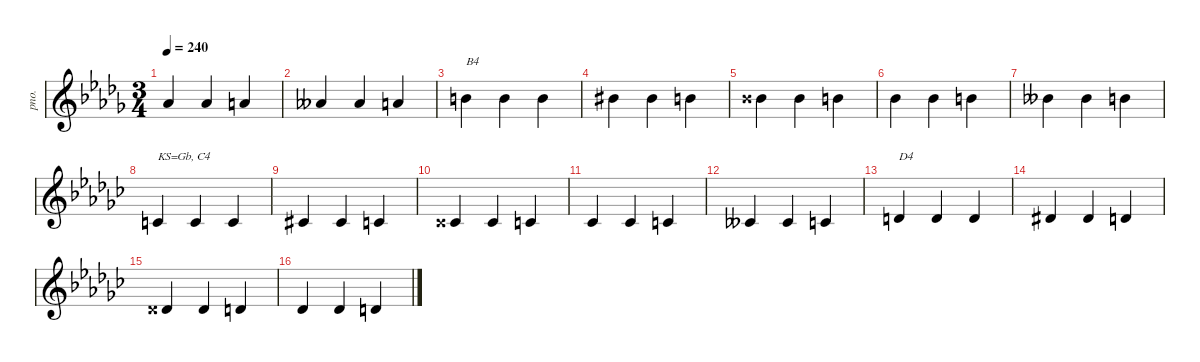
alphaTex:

\defaultSystemsLayout 4
\hideDynamics
\bracketExtendMode nobrackets
\track ("Acoustic Piano" "pno.") {instrument acousticgrandpiano}
\staff {score}
\tuning (E4 B3 G3 D3 A2 E2)
\ts (3 4)
\tempo 240
\clef g2
\ks db
9.2{acc b}.4{dy mf beam Up} 9.2{acc b}.4{beam Up} 10.2{acc forcenatural}.4{beam Up} |
8.2{acc bb}.4{beam Up} 8.2{acc bb}.4{beam Up} 10.2{acc forcenatural}.4{beam Up} |
12.2{acc forcenatural}.4{txt "B4" beam Down} 12.2{acc forcenatural}.4{beam Down} 12.2{acc forcenatural}.4{beam Down} |
13.2{acc #}.4{beam Down} 13.2{acc #}.4{beam Down} 12.2{acc forcenatural}.4{beam Down} |
14.2{acc x}.4{beam Down} 14.2{acc x}.4{beam Down} 12.2{acc forcenatural}.4{beam Down} |
11.2{acc b}.4{beam Down} 11.2{acc b}.4{beam Down} 12.2{acc forcenatural}.4{beam Down} |
10.2{acc bb}.4{beam Down} 10.2{acc bb}.4{beam Down} 12.2{acc forcenatural}.4{beam Down} |
\ks gb
1.2{acc forcenatural}.4{txt "KS=Gb, C4" beam Up} 1.2{acc forcenatural}.4{beam Up} 1.2{acc forcenatural}.4{beam Up} |
2.2{acc #}.4{beam Up} 2.2{acc #}.4{beam Up} 1.2{acc forcenatural}.4{beam Up} |
3.2{acc x}.4{beam Up} 3.2{acc x}.4{beam Up} 1.2{acc forcenatural}.4{beam Up} |
0.2{acc b}.4{beam Up} 0.2{acc b}.4{beam Up} 1.2{acc forcenatural}.4{beam Up} |
3.3{acc bb}.4{beam Up} 3.3{acc bb}.4{beam Up} 1.2{acc forcenatural}.4{beam Up} |
3.2{acc forcenatural}.4{txt "D4" beam Up} 3.2{acc forcenatural}.4{beam Up} 3.2{acc forcenatural}.4{beam Up} |
4.2{acc #}.4{beam Up} 4.2{acc #}.4{beam Up} 3.2{acc forcenatural}.4{beam Up} |
5.2{acc x}.4{beam Up} 5.2{acc x}.4{beam Up} 3.2{acc forcenatural}.4{beam Up} |
2.2{acc b}.4{beam Up} 2.2{acc b}.4{beam Up} 3.2{acc forcenatural}.4{beam Up}
